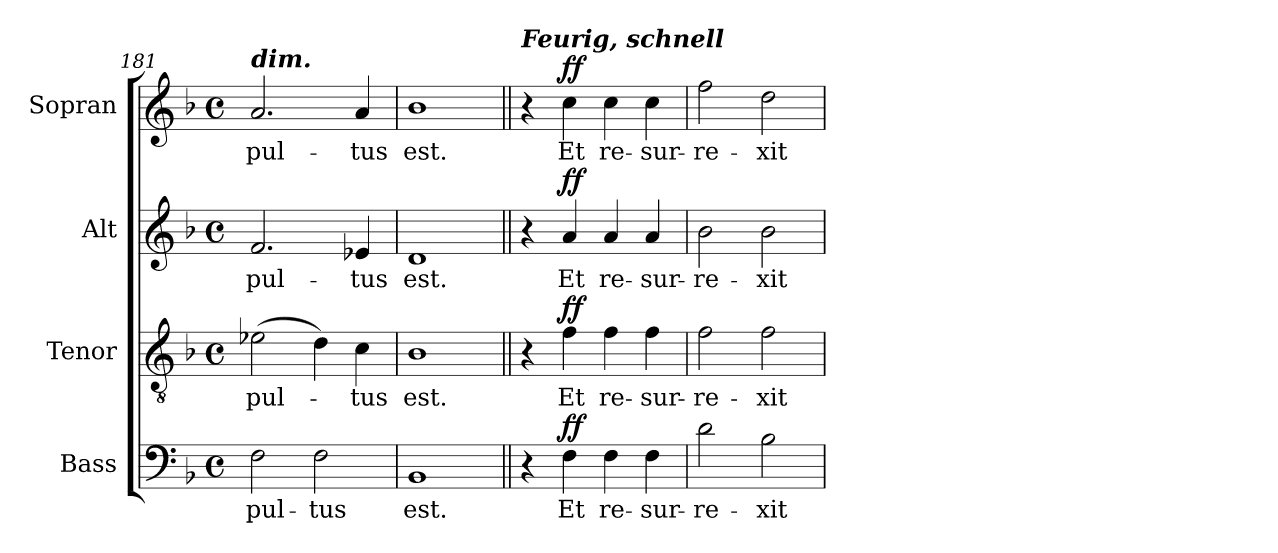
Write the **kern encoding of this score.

**kern	**text	**dynam	**kern	**text	**dynam	**kern	**text	**dynam	**kern	**text	**dynam
*part4	*part4	*part4	*part3	*part3	*part3	*part2	*part2	*part2	*part1	*part1	*part1
*staff4	*staff4	*staff4	*staff3	*staff3	*staff3	*staff2	*staff2	*staff2	*staff1	*staff1	*staff1
*I"Bass	*	*	*I"Tenor	*	*	*I"Alt	*	*	*I"Sopran	*	*
*I'B.	*	*	*I'T.	*	*	*I'A.	*	*	*I'S.	*	*
!!LO:LB:g=z
*clefF4	*	*	*clefGv2	*	*	*clefG2	*	*	*clefG2	*	*
*k[b-]	*	*	*k[b-]	*	*	*k[b-]	*	*	*k[b-]	*	*
*F:	*	*	*F:	*	*	*F:	*	*	*F:	*	*
*M4/4	*	*	*M4/4	*	*	*M4/4	*	*	*M4/4	*	*
*met(c)	*	*	*met(c)	*	*	*met(c)	*	*	*met(c)	*	*
=181	=181	=181	=181	=181	=181	=181	=181	=181	=181	=181	=181
!	!	!	!	!	!	!	!	!	!LO:TX:a:Bi:t=dim.	!	!
!	!LO:LY:b	!	!	!LO:LY:b	!	!	!LO:LY:b	!	!	!LO:LY:b	!
2F\	-pul-	.	(>2e-X\	-pul-	.	2.f/	-pul-	.	2.a/	-pul-	.
!	!LO:LY:b	!	!	!	!	!	!	!	!	!	!
2F\	-tus	.	4d\)	.	.	.	.	.	.	.	.
!	!	!	!	!LO:LY:b	!	!	!LO:LY:b	!	!	!LO:LY:b	!
.	.	.	4c\	-tus	.	4e-X/	-tus	.	4a/	-tus	.
=182	=182	=182	=182	=182	=182	=182	=182	=182	=182	=182	=182
!	!LO:LY:b	!	!	!LO:LY:b	!	!	!LO:LY:b	!	!	!LO:LY:b	!
1BB-	est.	.	1B-	est.	.	1d	est.	.	1b-	est.	.
=183||	=183||	=183||	=183||	=183||	=183||	=183||	=183||	=183||	=183||	=183||	=183||
!	!	!	!	!	!	!	!	!	!LO:TX:a:Bi:t=Feurig, schnell	!	!
4r	.	.	4r	.	.	4r	.	.	4r	.	.
!	!LO:LY:b	!LO:DY:a	!	!LO:LY:b	!LO:DY:a	!	!LO:LY:b	!LO:DY:a	!	!LO:LY:b	!LO:DY:a
4F\	Et	ff	4f\	Et	ff	4a/	Et	ff	4cc\	Et	ff
!	!LO:LY:b	!	!	!LO:LY:b	!	!	!LO:LY:b	!	!	!LO:LY:b	!
4F\	re-	.	4f\	re-	.	4a/	re-	.	4cc\	re-	.
!	!LO:LY:b	!	!	!LO:LY:b	!	!	!LO:LY:b	!	!	!LO:LY:b	!
4F\	-sur-	.	4f\	-sur-	.	4a/	-sur-	.	4cc\	-sur-	.
=184	=184	=184	=184	=184	=184	=184	=184	=184	=184	=184	=184
!	!LO:LY:b	!	!	!LO:LY:b	!	!	!LO:LY:b	!	!	!LO:LY:b	!
2d\	-re-	.	2f\	-re-	.	2b-\	-re-	.	2ff\	-re-	.
!	!LO:LY:b	!	!	!LO:LY:b	!	!	!LO:LY:b	!	!	!LO:LY:b	!
2B-\	-xit	.	2f\	-xit	.	2b-\	-xit	.	2dd\	-xit	.
=	=	=	=	=	=	=	=	=	=	=	=
*-	*-	*-	*-	*-	*-	*-	*-	*-	*-	*-	*-
